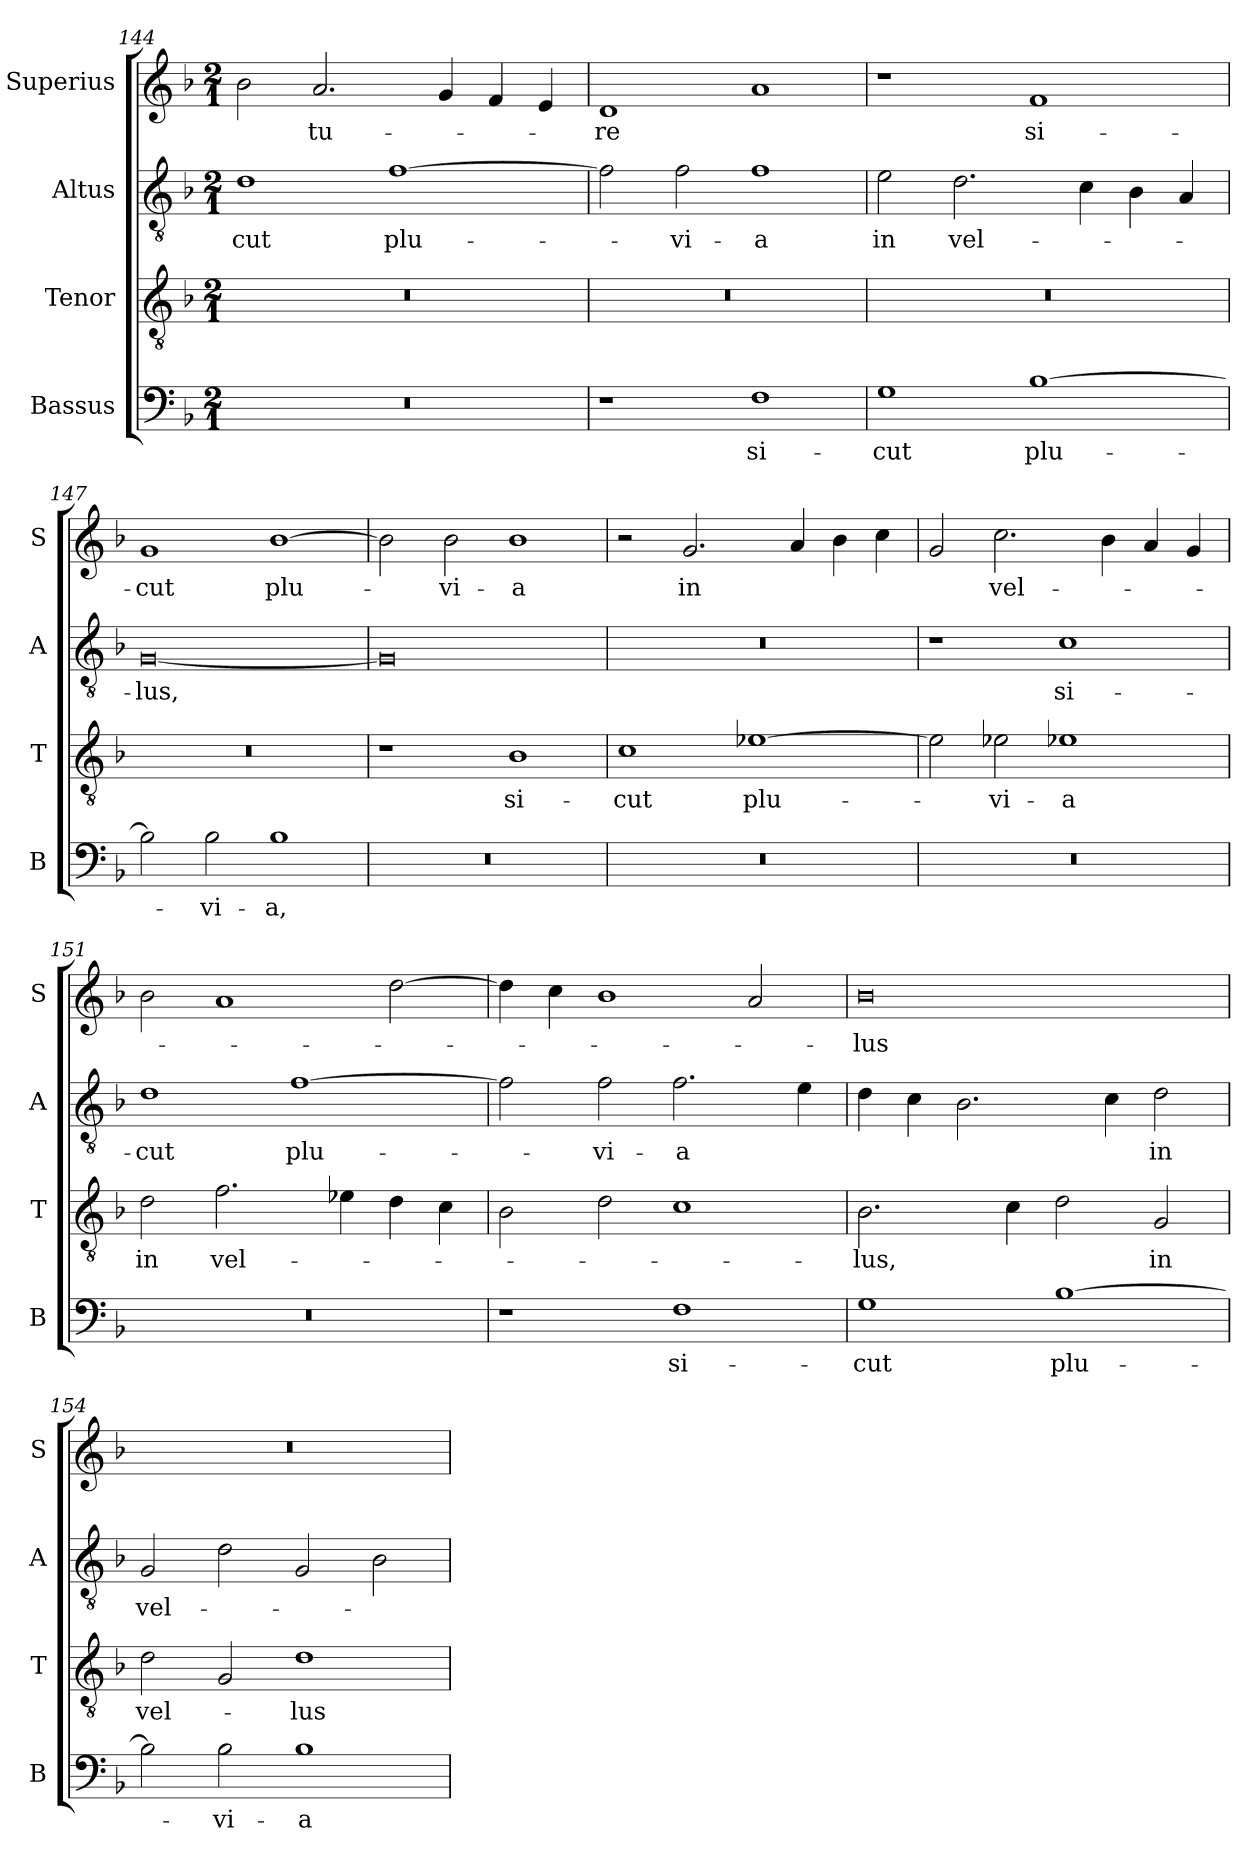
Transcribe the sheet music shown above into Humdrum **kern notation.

**kern	**text	**kern	**text	**kern	**text	**kern	**text
*part4	*part4	*part3	*part3	*part2	*part2	*part1	*part1
*staff4	*staff4	*staff3	*staff3	*staff2	*staff2	*staff1	*staff1
*I"Bassus	*	*I"Tenor	*	*I"Altus	*	*I"Superius	*
*I'B	*	*I'T	*	*I'A	*	*I'S	*
*clefF4	*	*clefGv2	*	*clefGv2	*	*clefG2	*
*k[b-]	*	*k[b-]	*	*k[b-]	*	*k[b-]	*
*M2/1	*	*M2/1	*	*M2/1	*	*M2/1	*
=144	=144	=144	=144	=144	=144	=144	=144
0r	.	0r	.	1d	-cut	2b-	.
.	.	.	.	.	.	2.a	-tu-
.	.	.	.	[1f	plu-	.	.
.	.	.	.	.	.	4g	.
.	.	.	.	.	.	4f	.
.	.	.	.	.	.	4e	.
=145	=145	=145	=145	=145	=145	=145	=145
1r	.	0r	.	2f]	.	1d	-re
.	.	.	.	2f	-vi-	.	.
1F	si-	.	.	1f	-a	1a	.
=146	=146	=146	=146	=146	=146	=146	=146
1G	-cut	0r	.	2e	in	1r	.
.	.	.	.	2.d	vel-	.	.
[1B-	plu-	.	.	.	.	1f	si-
.	.	.	.	4c	.	.	.
.	.	.	.	4B-	.	.	.
.	.	.	.	4A	.	.	.
=147	=147	=147	=147	=147	=147	=147	=147
2B-]	.	0r	.	[0G	-lus,	1g	-cut
2B-	-vi-	.	.	.	.	.	.
1B-	-a,	.	.	.	.	[1b-	plu-
=148	=148	=148	=148	=148	=148	=148	=148
0r	.	1r	.	0G]	.	2b-]	.
.	.	.	.	.	.	2b-	-vi-
.	.	1B-	si-	.	.	1b-	-a
=149	=149	=149	=149	=149	=149	=149	=149
0r	.	1c	-cut	0r	.	2r	.
.	.	.	.	.	.	2.g	in
.	.	[1e-X	plu-	.	.	.	.
.	.	.	.	.	.	4a	.
.	.	.	.	.	.	4b-	.
.	.	.	.	.	.	4cc	.
=150	=150	=150	=150	=150	=150	=150	=150
0r	.	2e-]	.	1r	.	2g	.
.	.	2e-X	-vi-	.	.	2.cc	vel-
.	.	1e-X	-a	1c	si-	.	.
.	.	.	.	.	.	4b-	.
.	.	.	.	.	.	4a	.
.	.	.	.	.	.	4g	.
=151	=151	=151	=151	=151	=151	=151	=151
0r	.	2d	in	1d	-cut	2b-	.
.	.	2.f	vel-	.	.	1a	.
.	.	.	.	[1f	plu-	.	.
.	.	4e-X	.	.	.	.	.
.	.	4d	.	.	.	[2dd	.
.	.	4c	.	.	.	.	.
=152	=152	=152	=152	=152	=152	=152	=152
1r	.	2B-	.	2f]	.	4dd]	.
.	.	.	.	.	.	4cc	.
.	.	2d	.	2f	-vi-	1b-	.
1F	si-	1c	.	2.f	-a	.	.
.	.	.	.	.	.	2a	.
.	.	.	.	4e	.	.	.
=153	=153	=153	=153	=153	=153	=153	=153
1G	-cut	2.B-	-lus,	4d	.	0b-	-lus
.	.	.	.	4c	.	.	.
.	.	.	.	2.B-	.	.	.
.	.	4c	.	.	.	.	.
[1B-	plu-	2d	.	.	.	.	.
.	.	.	.	4c	.	.	.
.	.	2G	in	2d	in	.	.
=154	=154	=154	=154	=154	=154	=154	=154
2B-]	.	2d	vel-	2G	vel-	0r	.
2B-	-vi-	2G	.	2d	.	.	.
1B-	-a	1d	-lus	2G	.	.	.
.	.	.	.	2B-	.	.	.
=	=	=	=	=	=	=	=
*-	*-	*-	*-	*-	*-	*-	*-
